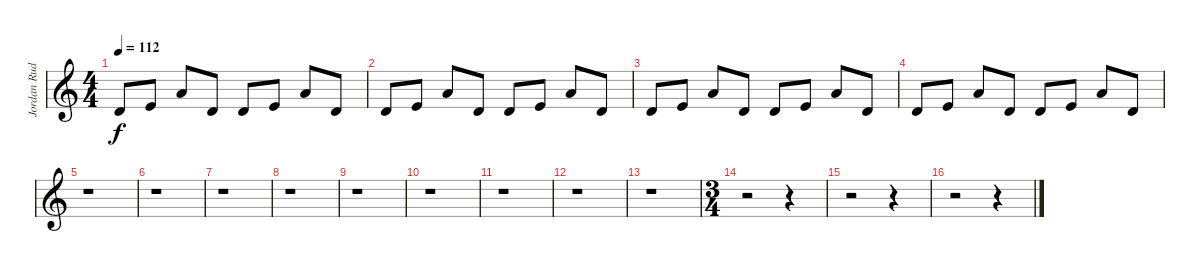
\track ("Jordan Rudess" "Jordan Rud") {instrument lead2sawtooth}
\staff {score}
\tuning (E4 B3 G3 D3 A2 E2 B1) {hide}
\ts (4 4)
\tempo 112
\clef g2
\ks c
12.4.8{dy f} 14.4.8 14.3.8 12.4.8 12.4.8 14.4.8 14.3.8 12.4.8 |
12.4.8 14.4.8 14.3.8 12.4.8 12.4.8 14.4.8 14.3.8 12.4.8 |
12.4.8 14.4.8 14.3.8 12.4.8 12.4.8 14.4.8 14.3.8 12.4.8 |
12.4.8 14.4.8 14.3.8 12.4.8 12.4.8 14.4.8 14.3.8 12.4.8 |
r.1 |
r.1 |
r.1 |
r.1 |
r.1 |
r.1 |
r.1 |
r.1 |
r.1 |
\ts (3 4)
r.2 r.4 |
r.2 r.4 |
r.2 r.4
